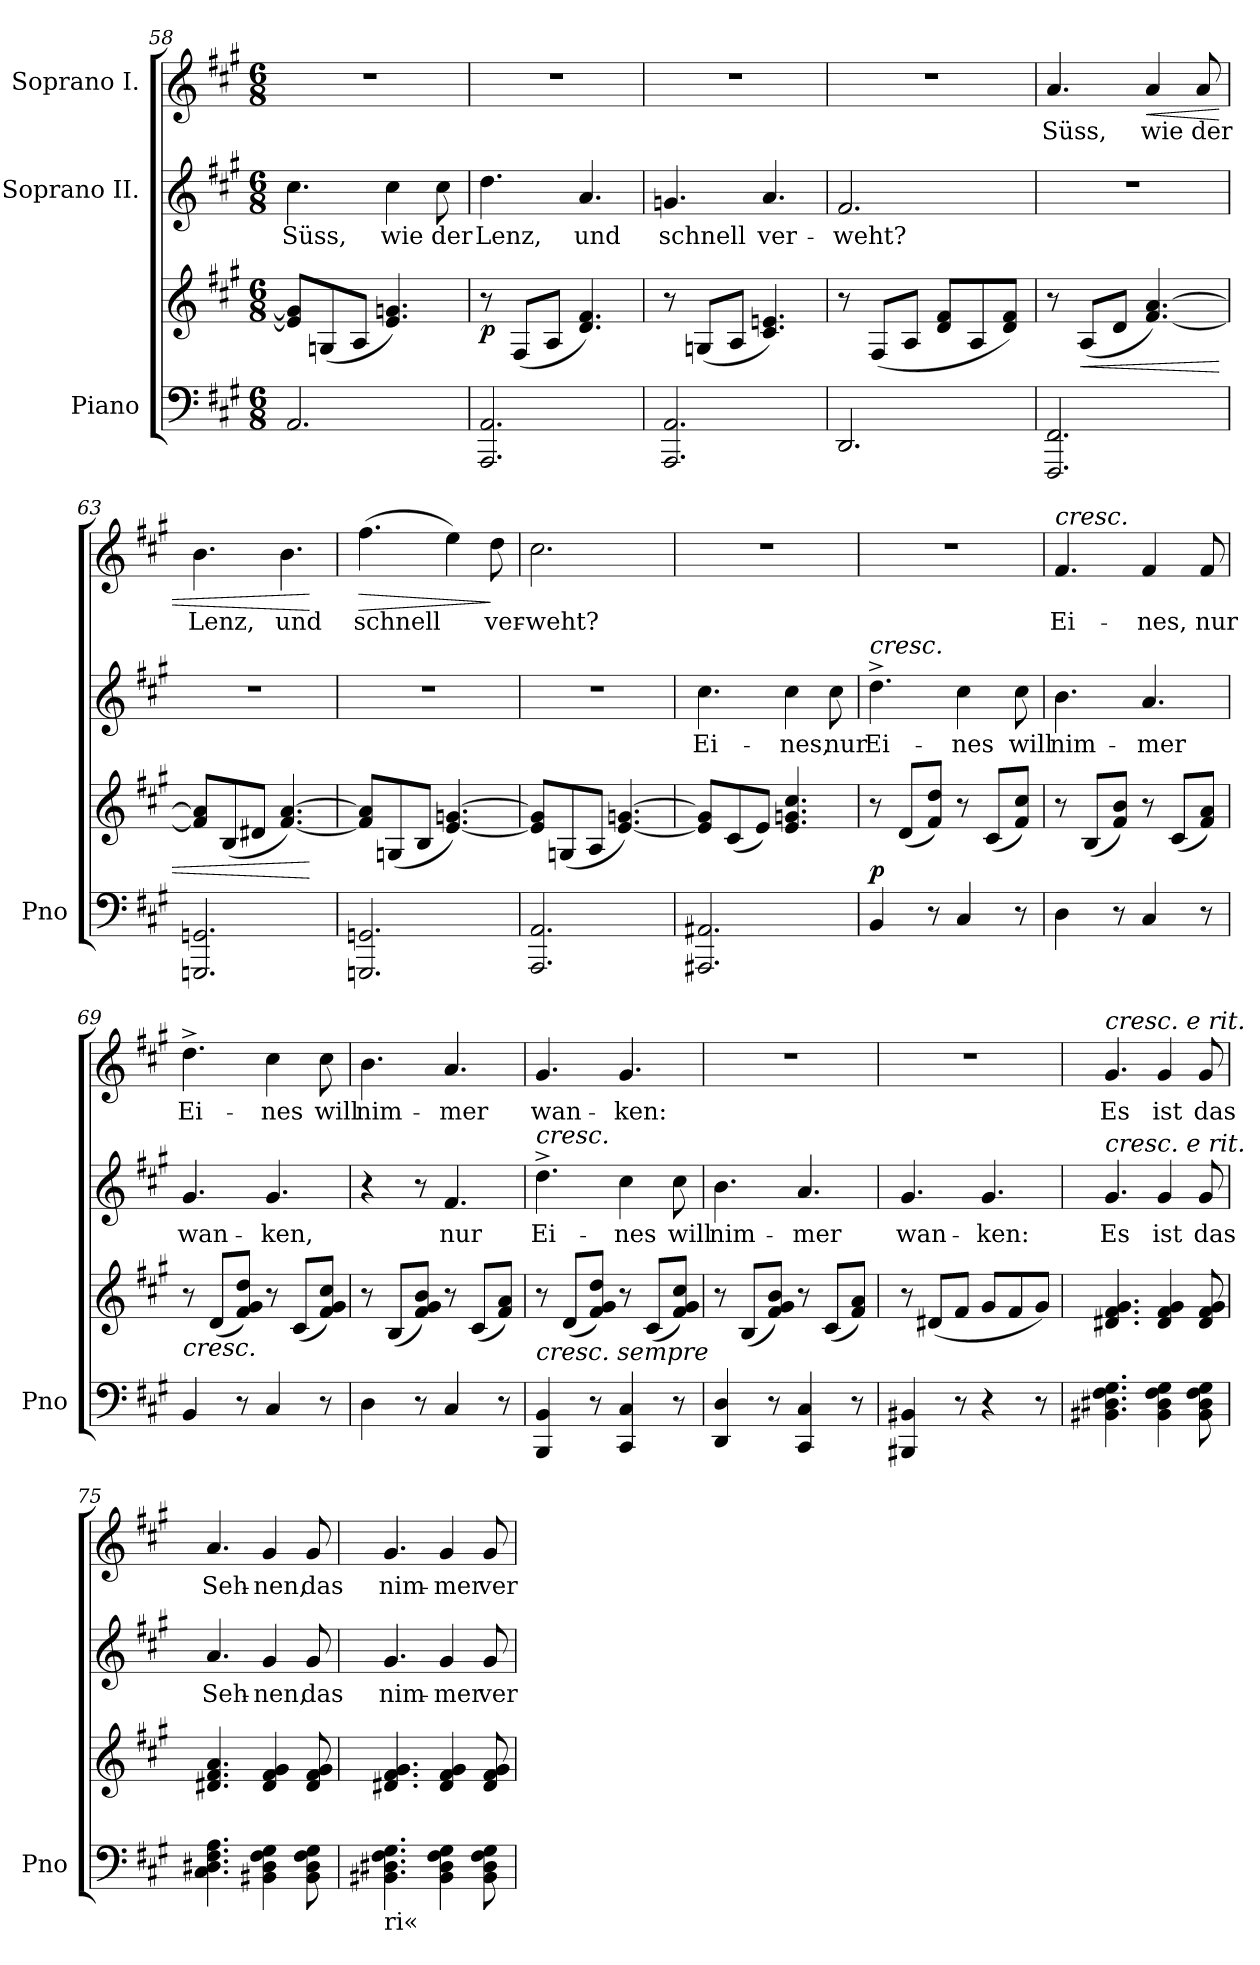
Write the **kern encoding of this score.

**kern	**kern	**dynam	**kern	**text	**kern	**text	**dynam
*part3	*part3	*part3	*part2	*part2	*part1	*part1	*part1
*staff4	*staff3	*staff3/4	*staff2	*staff2	*staff1	*staff1	*staff1
*I"Piano	*	*	*I"Soprano II.	*	*I"Soprano I.	*	*
*I'Pno	*	*	*	*	*	*	*
*clefF4	*clefG2	*	*clefG2	*	*clefG2	*	*
*k[f#c#g#]	*k[f#c#g#]	*	*k[f#c#g#]	*	*k[f#c#g#]	*	*
*M6/8	*M6/8	*	*M6/8	*	*M6/8	*	*
=58	=58	=58	=58	=58	=58	=58	=58
2.AA/	8e/] 8g/]L	.	4.cc#\	Süss,	2.r	.	.
.	(8Gn/	.	.	.	.	.	.
.	8A/J	.	.	.	.	.	.
.	4.e/ 4.gn/)	.	4cc#\	wie	.	.	.
.	.	.	8cc#\	der	.	.	.
=59	=59	=59	=59	=59	=59	=59	=59
!	!	!LO:DY:b	!	!	!	!	!
2.AAA/ 2.AA/	8r	p	4.dd\	Lenz,	2.r	.	.
.	(8F#/L	.	.	.	.	.	.
.	8A/J	.	.	.	.	.	.
.	4.d/ 4.f#/)	.	4.a/	und	.	.	.
=60	=60	=60	=60	=60	=60	=60	=60
2.AAA/ 2.AA/	8r	.	4.gn/	schnell	2.r	.	.
.	(8Gn/L	.	.	.	.	.	.
.	8A/J	.	.	.	.	.	.
.	4.c#/ 4.en/)	.	4.a/	ver-	.	.	.
=61	=61	=61	=61	=61	=61	=61	=61
2.DD/	8r	.	2.f#/	-weht?	2.r	.	.
.	(<8F#/L	.	.	.	.	.	.
.	8A/J	.	.	.	.	.	.
.	8d/ 8f#/L	.	.	.	.	.	.
.	8A/	.	.	.	.	.	.
.	8d/ 8f#/J)	.	.	.	.	.	.
=62	=62	=62	=62	=62	=62	=62	=62
2.FFF#/ 2.FF#/	8r	.	2.r	.	4.a/	Süss,	.
!	!	!LO:HP:b	!	!	!	!	!
.	(8A/L	<	.	.	.	.	.
.	8d/J	.	.	.	.	.	.
!	!	!	!	!	!	!	!LO:HP:b
.	[4.f#/ [4.a/)	.	.	.	4a/	wie	<
.	.	.	.	.	8a/	der	.
=63	=63	=63	=63	=63	=63	=63	=63
2.GGGn/ 2.GGn/	8f#/] 8a/]L	.	2.r	.	4.b\	Lenz,	.
.	(8B/	.	.	.	.	.	.
.	8d#X/J	.	.	.	.	.	.
.	[4.f#/ [4.a/)	.	.	.	4.b\	und	.
.	.	[	.	.	.	.	[
=64	=64	=64	=64	=64	=64	=64	=64
!	!	!	!	!	!	!	!LO:HP:b
2.GGGn/ 2.GGn/	8f#/] 8a/]L	.	2.r	.	(>4.ff#\	schnell	>
.	(8Gn/	.	.	.	.	.	.
.	8B/J	.	.	.	.	.	.
.	[4.e/ [4.gn/)	.	.	.	4ee\)	.	.
.	.	.	.	.	8dd\	ver-	]
=65	=65	=65	=65	=65	=65	=65	=65
2.AAA/ 2.AA/	8e/] 8g/]L	.	2.r	.	2.cc#\	-weht?	.
.	(8Gn/	.	.	.	.	.	.
.	8A/J	.	.	.	.	.	.
.	[4.e/ [4.gn/)	.	.	.	.	.	.
=66	=66	=66	=66	=66	=66	=66	=66
2.AAA#X/ 2.AA#X/	8e/] 8gn/]L	.	4.cc#\	Ei-	2.r	.	.
.	(8c#/	.	.	.	.	.	.
.	8e/J)	.	.	.	.	.	.
.	4.e/ 4.gn/ 4.cc#/	.	4cc#\	-nes,	.	.	.
.	.	.	8cc#\	nur	.	.	.
=67	=67	=67	=67	=67	=67	=67	=67
!	!	!	!LO:TX:a:i:t=cresc.	!	!	!	!
!	!	!LO:DY:a=2	!	!	!	!	!
4BB/	8r	p	4.dd^\	Ei-	2.r	.	.
.	(8d/L	.	.	.	.	.	.
8r	8f#/ 8dd/J)	.	.	.	.	.	.
4C#/	8r	.	4cc#\	-nes	.	.	.
.	(8c#/L	.	.	.	.	.	.
8r	8f#/ 8cc#/J)	.	8cc#\	will	.	.	.
=68	=68	=68	=68	=68	=68	=68	=68
!	!	!	!	!	!LO:TX:a:i:t=cresc.	!	!
4D\	8r	.	4.b\	nim-	4.f#/	Ei-	.
.	(8B/L	.	.	.	.	.	.
8r	8f#/ 8b/J)	.	.	.	.	.	.
4C#/	8r	.	4.a/	-mer	4f#/	-nes,	.
.	(8c#/L	.	.	.	.	.	.
8r	8f#/ 8a/J)	.	.	.	8f#/	nur	.
=69	=69	=69	=69	=69	=69	=69	=69
!	!LO:TX:b:i:t=cresc.	!	!	!	!	!	!
4BB/	8r	.	4.g#/	wan-	4.dd^\	Ei-	.
.	(8d/L	.	.	.	.	.	.
8r	8f#/ 8g#/ 8dd/J)	.	.	.	.	.	.
4C#/	8r	.	4.g#/	-ken,	4cc#\	-nes	.
.	(8c#/L	.	.	.	.	.	.
8r	8f#/ 8g#/ 8cc#/J)	.	.	.	8cc#\	will	.
=70	=70	=70	=70	=70	=70	=70	=70
4D\	8r	.	4r	.	4.b\	nim-	.
.	(8B/L	.	.	.	.	.	.
8r	8f#/ 8g#/ 8b/J)	.	8r	.	.	.	.
4C#/	8r	.	4.f#/	nur	4.a/	-mer	.
.	(8c#/L	.	.	.	.	.	.
8r	8f#/ 8a/J)	.	.	.	.	.	.
=71	=71	=71	=71	=71	=71	=71	=71
!	!	!	!LO:TX:a:i:t=cresc.	!	!	!	!
!	!LO:TX:b:i:t=cresc.  sempre	!	!	!	!	!	!
4BBB/ 4BB/	8r	.	4.dd^\	Ei-	4.g#/	wan-	.
.	(8d/L	.	.	.	.	.	.
8r	8f#/ 8g#/ 8dd/J)	.	.	.	.	.	.
4CC#/ 4C#/	8r	.	4cc#\	-nes	4.g#/	-ken:	.
.	(8c#/L	.	.	.	.	.	.
8r	8f#/ 8g#/ 8cc#/J)	.	8cc#\	will	.	.	.
=72	=72	=72	=72	=72	=72	=72	=72
4DD/ 4D/	8r	.	4.b\	nim-	2.r	.	.
.	(8B/L	.	.	.	.	.	.
8r	8f#/ 8g#/ 8b/J)	.	.	.	.	.	.
4CC#/ 4C#/	8r	.	4.a/	-mer	.	.	.
.	(8c#/L	.	.	.	.	.	.
8r	8f#/ 8a/J)	.	.	.	.	.	.
=73	=73	=73	=73	=73	=73	=73	=73
4BBB#X/ 4BB#X/	8r	.	4.g#/	wan-	2.r	.	.
.	(<8d#X/L	.	.	.	.	.	.
8r	8f#/J	.	.	.	.	.	.
4r	8g#/L	.	4.g#/	-ken:	.	.	.
.	8f#/	.	.	.	.	.	.
8r	8g#/J)	.	.	.	.	.	.
=74	=74	=74	=74	=74	=74	=74	=74
!	!	!	!	!	!LO:TX:a:i:t=cresc. e  rit.	!	!
!	!	!	!LO:TX:a:i:t=cresc. e  rit.	!	!	!	!
!	!	!LO:DY:b	!	!	!	!	!
!	!	!LO:DY:n=1:b	!	!	!	!	!
4.BB#X\ 4.D#X\ 4.F#\ 4.G#\	4.d#X/ 4.f#/ 4.g#/	f other-dynamics	4.g#/	Es	4.g#/	Es	.
4BB#\ 4D#\ 4F#\ 4G#\	4d#/ 4f#/ 4g#/	.	4g#/	ist	4g#/	ist	.
8BB#\ 8D#\ 8F#\ 8G#\	8d#/ 8f#/ 8g#/	.	8g#/	das	8g#/	das	.
=75	=75	=75	=75	=75	=75	=75	=75
4.C#\ 4.D#X\ 4.F#\ 4.A\	4.d#X/ 4.f#/ 4.a/	.	4.a/	Seh-	4.a/	Seh-	.
4BB#X\ 4D#\ 4F#\ 4G#\	4d#/ 4f#/ 4g#/	.	4g#/	-nen,	4g#/	-nen,	.
8BB#\ 8D#\ 8F#\ 8G#\	8d#/ 8f#/ 8g#/	.	8g#/	das	8g#/	das	.
=76	=76	=76	=76	=76	=76	=76	=76
!LO:TX:b:t=ri«	!	!	!	!	!	!	!
4.BB#X\ 4.D#X\ 4.F#\ 4.G#\	4.d#X/ 4.f#/ 4.g#/	.	4.g#/	nim-	4.g#/	nim-	.
4BB#\ 4D#\ 4F#\ 4G#\	4d#/ 4f#/ 4g#/	.	4g#/	-mer	4g#/	-mer	.
8BB#\ 8D#\ 8F#\ 8G#\	8d#/ 8f#/ 8g#/	.	8g#/	ver-	8g#/	ver-	.
=	=	=	=	=	=	=	=
*-	*-	*-	*-	*-	*-	*-	*-
